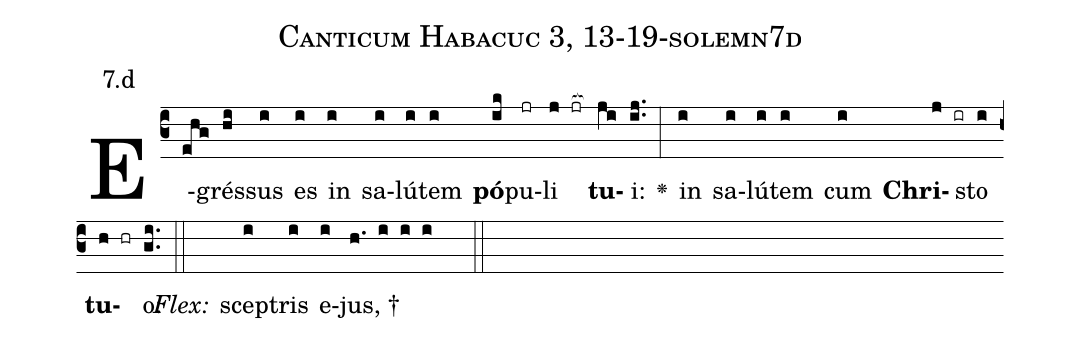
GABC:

name: Canticum Habacuc 3, 13-19-solemn7d;
annotation: 7.d;
%%
(c3)E(ehg)grés(hi)sus(i) es(i) in(i) sa(i)lú(i)tem(i) <b>pó</b>(ik)pu(jr)li(j jr[ocb:1{]) <b>tu</b>(ji[ocb:0}])i:(ij..) <v>\greheightstar</v>(:) in(i) sa(i)lú(i)tem(i) cum(i) <b>Chri</b>(j ir)sto(i) <b>tu</b>(h hr)o:(gi..) (::)
<i>Flex:</i>()  scep(i)tris(i) e(i)jus, †(h. i i i  ::)

%E(i) u(i) o(j) u(i) a(h) e.(gi..) (::)
